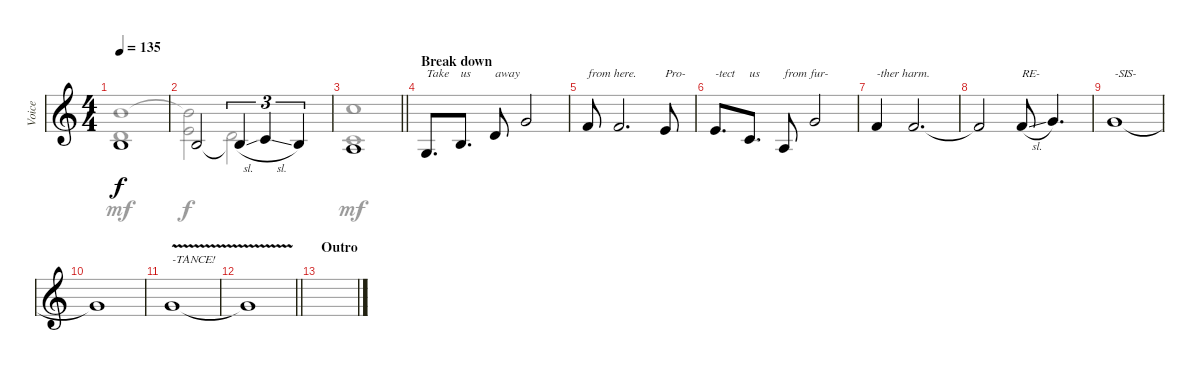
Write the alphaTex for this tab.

\track ("Voice" "Voice") {instrument altosax}
\staff {score}
\tuning (E4 B3 G3 D3 A2 E2) {hide}
\voice
\ts (4 4)
\tempo 135
\clef g2
\ks c
9.4.1{dy f} |
9.4.2 9.4{sl t}.4{tu (3 2)} 10.4{sl}.4{tu (3 2)} 9.4.4{tu (3 2)} |
\barLineRight lightlight
7.4.1 |
\section ("" "Break down")
0.3.8{d txt "Take"} 4.3.8{d txt "us"} 7.3.8{txt "away"} 12.3.2 |
10.3.8{txt "from here."} 10.3.2{d} 9.3.8{txt "Pro-"} |
9.3.8{d txt "-tect"} 5.3.8{d txt "us"} 2.3.8{txt "from fur-"} 12.3.2 |
10.3.4{txt "-ther harm."} 10.3.2{d} |
10.3{t}.2 10.3{sl}.8{txt "RE-"} 12.3.4{d} |
12.3.1{txt "-SIS-"} |
12.3{t}.1 |
12.3{v}.1{txt "-TANCE!"} |
\barLineRight lightlight
12.3{t}.1 |
\section ("" "Outro")
|
|
|
\voice
\clef g2
\ottava regular
\simile none
\ks c
(7.1 7.3).1{dy mf} |
(7.1{t} 9.3).2{dy f} 7.3.2 |
\barLineRight lightlight
(8.1 5.3).1{dy mf} |
|
|
|
|
|
|
|
|
\barLineRight lightlight
|
|
|
|
